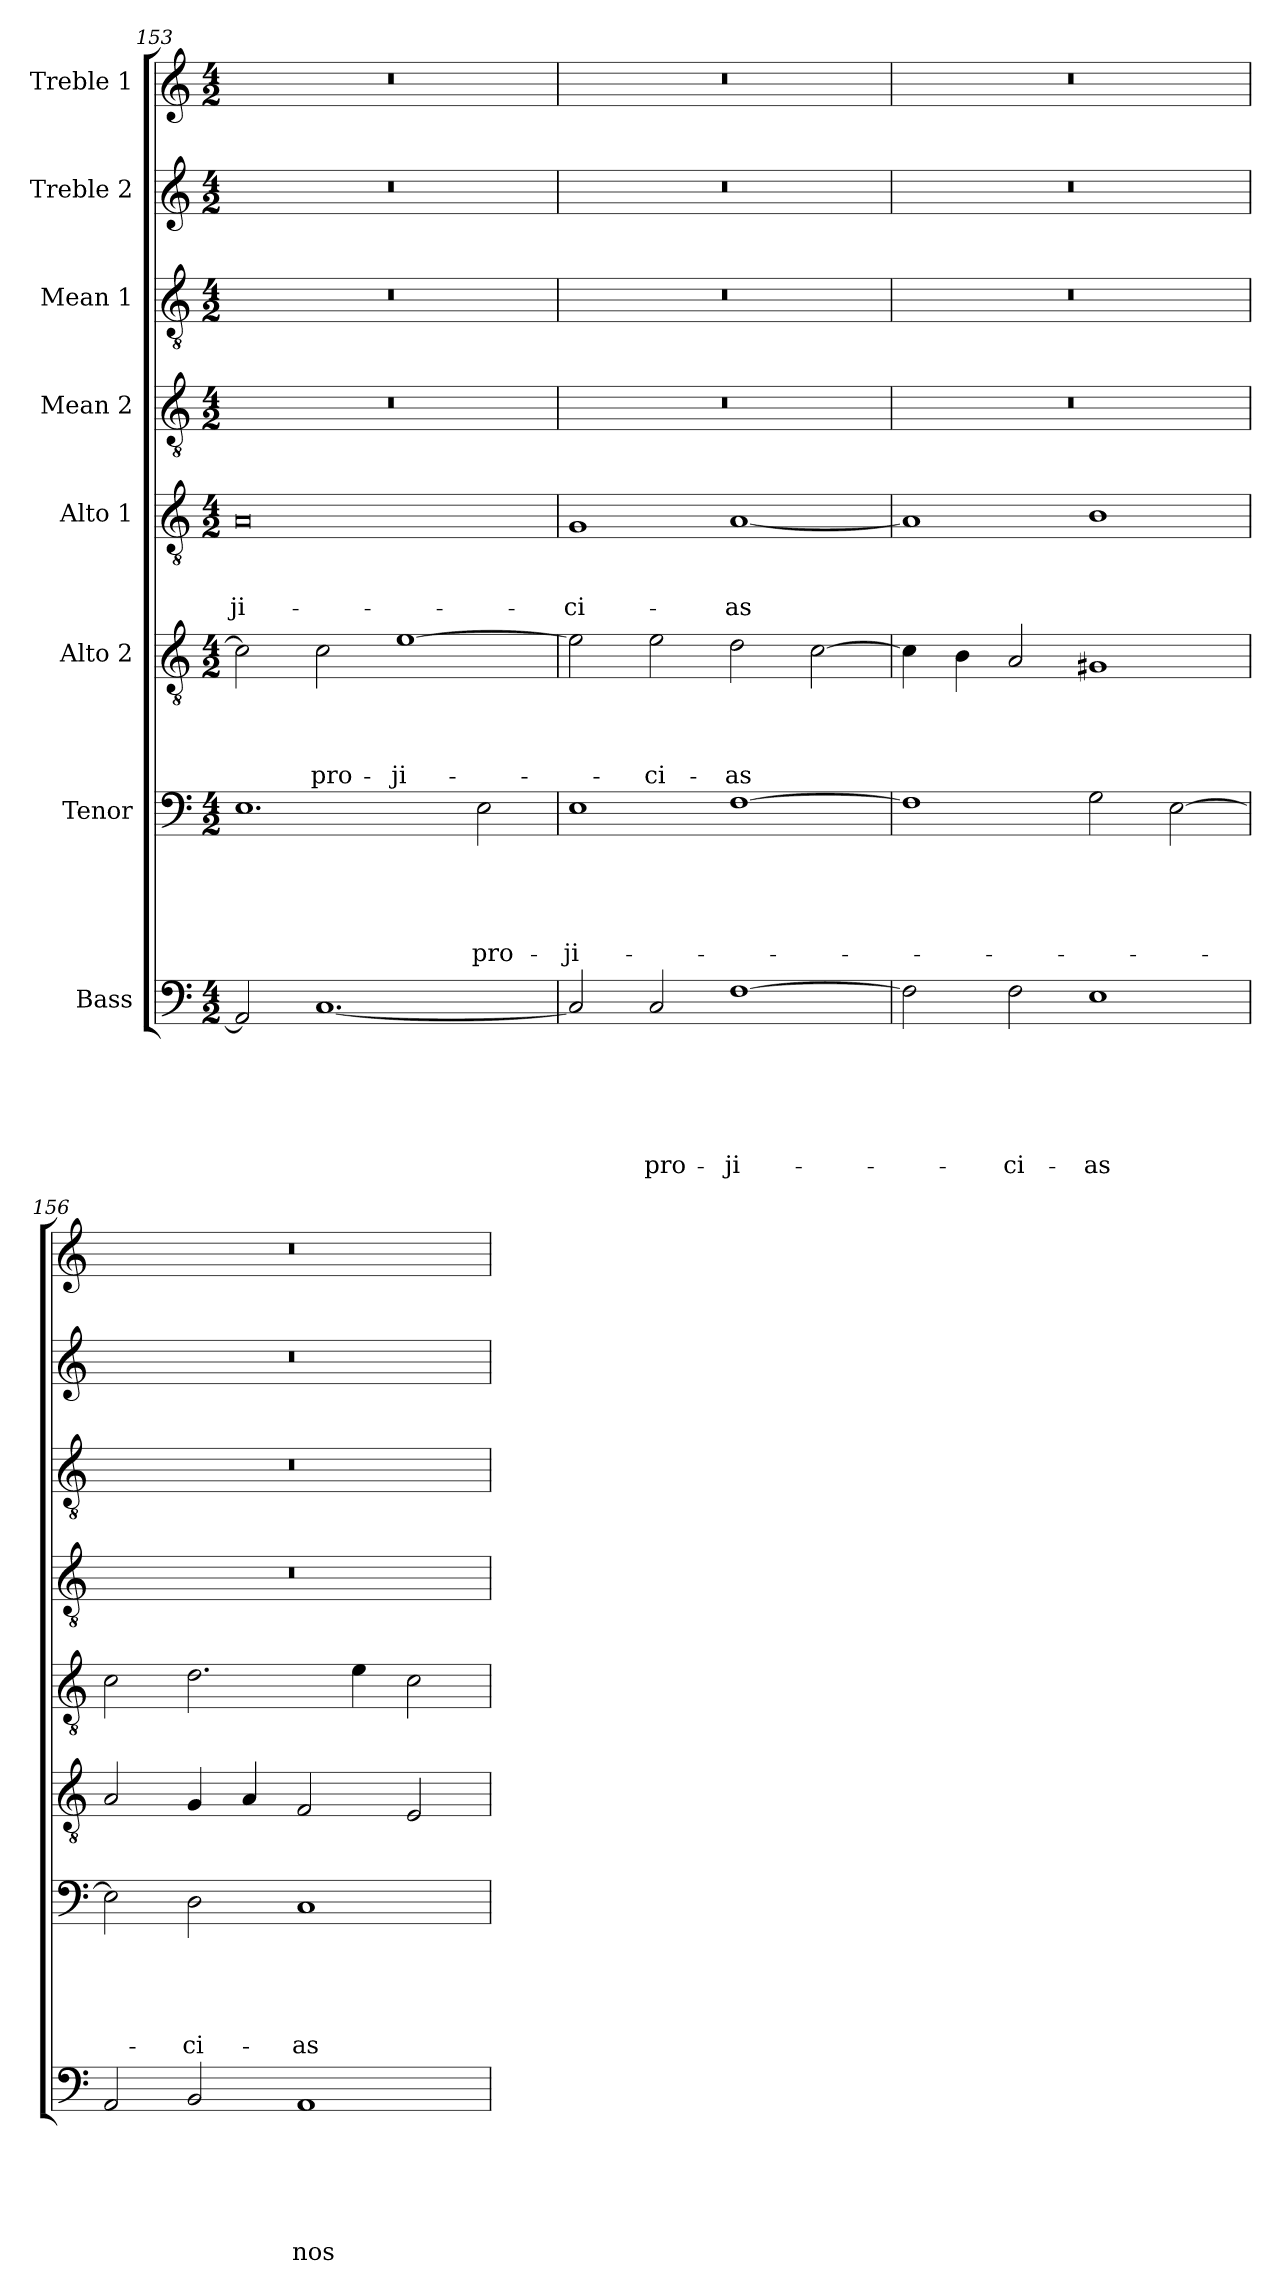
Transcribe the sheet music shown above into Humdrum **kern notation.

**kern	**text	**text	**text	**text	**text	**text	**kern	**text	**text	**text	**text	**text	**kern	**text	**text	**text	**text	**kern	**text	**text	**text	**kern	**kern	**kern	**kern
*part8	*part8	*part8	*part8	*part8	*part8	*part8	*part7	*part7	*part7	*part7	*part7	*part7	*part6	*part6	*part6	*part6	*part6	*part5	*part5	*part5	*part5	*part4	*part3	*part2	*part1
*staff8	*staff8	*staff8	*staff8	*staff8	*staff8	*staff8	*staff7	*staff7	*staff7	*staff7	*staff7	*staff7	*staff6	*staff6	*staff6	*staff6	*staff6	*staff5	*staff5	*staff5	*staff5	*staff4	*staff3	*staff2	*staff1
*I"Bass	*	*	*	*	*	*	*I"Tenor	*	*	*	*	*	*I"Alto 2	*	*	*	*	*I"Alto 1	*	*	*	*I"Mean 2	*I"Mean 1	*I"Treble 2	*I"Treble 1
*clefF4	*	*	*	*	*	*	*clefF4	*	*	*	*	*	*clefGv2	*	*	*	*	*clefGv2	*	*	*	*clefGv2	*clefGv2	*clefG2	*clefG2
*k[]	*	*	*	*	*	*	*k[]	*	*	*	*	*	*k[]	*	*	*	*	*k[]	*	*	*	*k[]	*k[]	*k[]	*k[]
*C:	*	*	*	*	*	*	*C:	*	*	*	*	*	*C:	*	*	*	*	*C:	*	*	*	*C:	*C:	*C:	*C:
*M4/2	*	*	*	*	*	*	*M4/2	*	*	*	*	*	*M4/2	*	*	*	*	*M4/2	*	*	*	*M4/2	*M4/2	*M4/2	*M4/2
=153	=153	=153	=153	=153	=153	=153	=153	=153	=153	=153	=153	=153	=153	=153	=153	=153	=153	=153	=153	=153	=153	=153	=153	=153	=153
2AA/]	.	.	.	.	.	.	1.E	.	.	.	.	.	2c\]	.	.	.	.	0A	.	.	-ji-	0r	0r	0r	0r
[1.C	.	.	.	.	.	.	.	.	.	.	.	.	2c\	.	.	.	pro-	.	.	.	.	.	.	.	.
.	.	.	.	.	.	.	.	.	.	.	.	.	[1e	.	.	.	-ji-	.	.	.	.	.	.	.	.
.	.	.	.	.	.	.	2E\	.	.	.	.	pro-	.	.	.	.	.	.	.	.	.	.	.	.	.
=154	=154	=154	=154	=154	=154	=154	=154	=154	=154	=154	=154	=154	=154	=154	=154	=154	=154	=154	=154	=154	=154	=154	=154	=154	=154
2C/]	.	.	.	.	.	.	1E	.	.	.	.	-ji-	2e\]	.	.	.	.	1G	.	.	-ci-	0r	0r	0r	0r
2C/	.	.	.	.	.	pro-	.	.	.	.	.	.	2e\	.	.	.	-ci-	.	.	.	.	.	.	.	.
[1F	.	.	.	.	.	-ji-	[1F	.	.	.	.	.	2d\	.	.	.	-as	[1A	.	.	-as	.	.	.	.
.	.	.	.	.	.	.	.	.	.	.	.	.	[2c\	.	.	.	.	.	.	.	.	.	.	.	.
=155	=155	=155	=155	=155	=155	=155	=155	=155	=155	=155	=155	=155	=155	=155	=155	=155	=155	=155	=155	=155	=155	=155	=155	=155	=155
2F\]	.	.	.	.	.	.	1F]	.	.	.	.	.	4c\]	.	.	.	.	1A]	.	.	.	0r	0r	0r	0r
.	.	.	.	.	.	.	.	.	.	.	.	.	4B\	.	.	.	.	.	.	.	.	.	.	.	.
2F\	.	.	.	.	.	-ci-	.	.	.	.	.	.	2A/	.	.	.	.	.	.	.	.	.	.	.	.
1E	.	.	.	.	.	-as	2G\	.	.	.	.	.	1G#X	.	.	.	.	1B	.	.	.	.	.	.	.
.	.	.	.	.	.	.	[2E\	.	.	.	.	.	.	.	.	.	.	.	.	.	.	.	.	.	.
=156	=156	=156	=156	=156	=156	=156	=156	=156	=156	=156	=156	=156	=156	=156	=156	=156	=156	=156	=156	=156	=156	=156	=156	=156	=156
2AA/	.	.	.	.	.	.	2E\]	.	.	.	.	.	2A/	.	.	.	.	2c\	.	.	.	0r	0r	0r	0r
2BB/	.	.	.	.	.	.	2D\	.	.	.	.	-ci-	4G/	.	.	.	.	2.d\	.	.	.	.	.	.	.
.	.	.	.	.	.	.	.	.	.	.	.	.	4A/	.	.	.	.	.	.	.	.	.	.	.	.
1AA	.	.	.	.	.	nos	1C	.	.	.	.	-as	2F/	.	.	.	.	.	.	.	.	.	.	.	.
.	.	.	.	.	.	.	.	.	.	.	.	.	.	.	.	.	.	4e\	.	.	.	.	.	.	.
.	.	.	.	.	.	.	.	.	.	.	.	.	2E/	.	.	.	.	2c\	.	.	.	.	.	.	.
=	=	=	=	=	=	=	=	=	=	=	=	=	=	=	=	=	=	=	=	=	=	=	=	=	=
*-	*-	*-	*-	*-	*-	*-	*-	*-	*-	*-	*-	*-	*-	*-	*-	*-	*-	*-	*-	*-	*-	*-	*-	*-	*-
